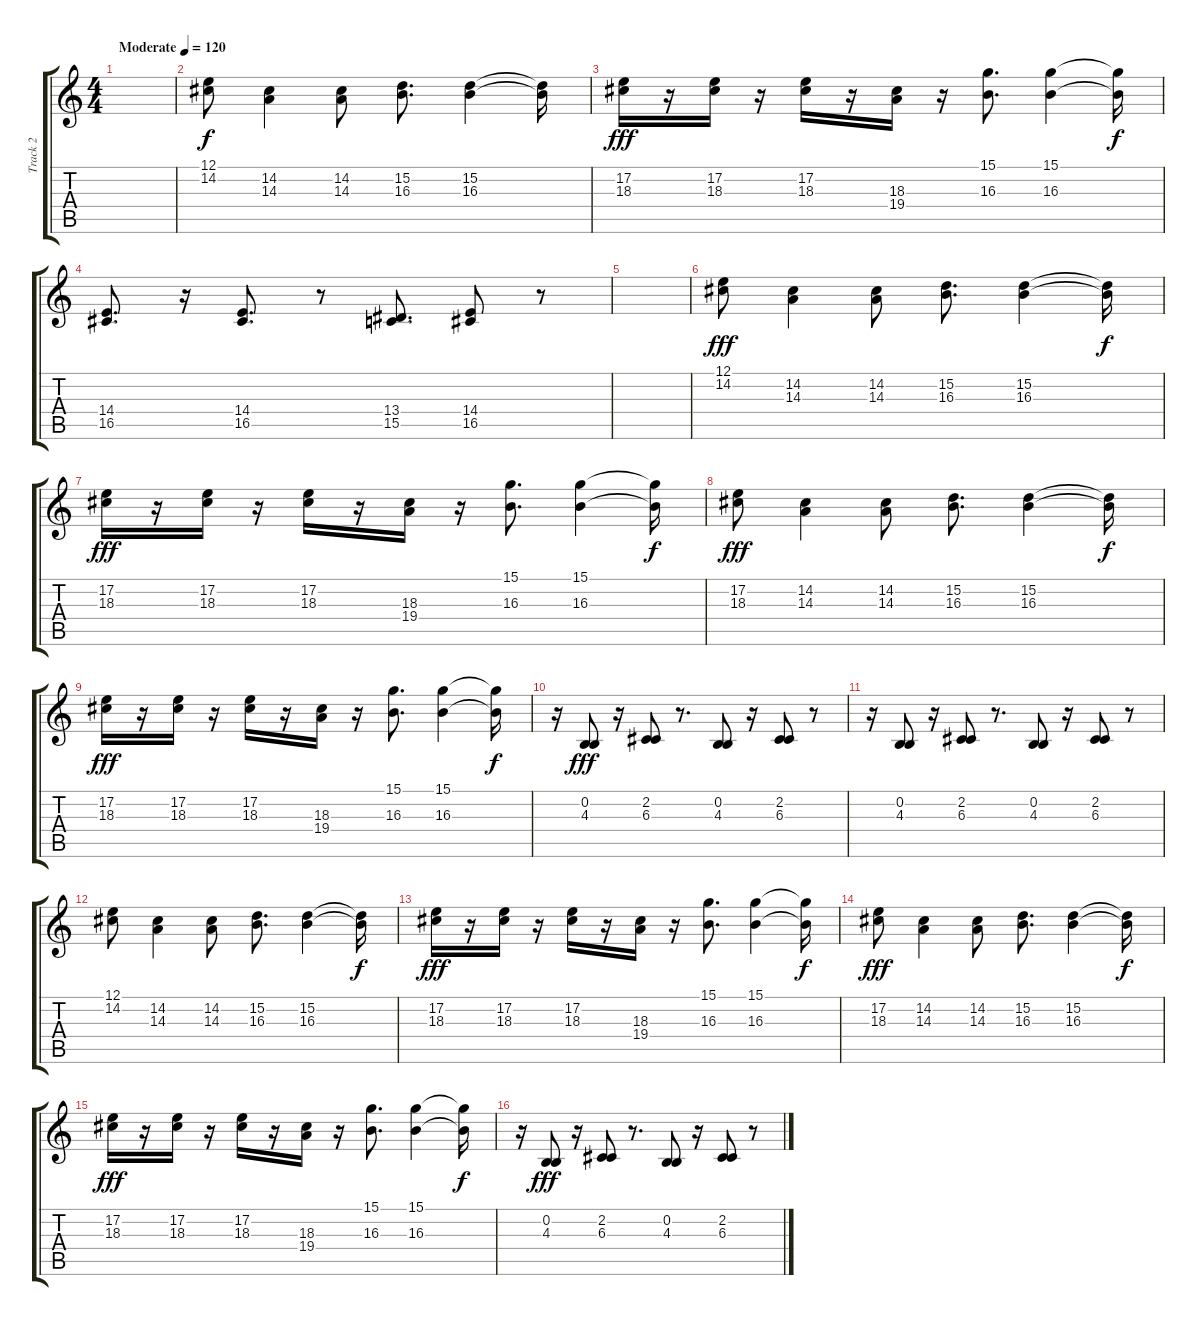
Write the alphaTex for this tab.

\track ("Track 2" "Track 2") {instrument lead2sawtooth}
\staff {score tabs}
\tuning (E4 B3 G3 D3 A2 E2) {hide}
\ts (4 4)
\tempo (120 "Moderate")
\clef g2
\ks c
|
(12.1 14.2).8 (14.2 14.3).4 (14.2 14.3).8 (15.2 16.3).8{d} (15.2 16.3).4 (15.2{t} 16.3{t}).16{dy f} |
(17.2 18.3).16{dy fff} r.16 (17.2 18.3).16 r.16 (17.2 18.3).16 r.16 (18.3 19.4).16 r.16 (15.1 16.3).8{d} (15.1 16.3).4 (15.1{t} 16.3{t}).16{dy f} |
(14.4 16.5).8{d} r.16 (14.4 16.5).8{d} r.8 (13.4 15.5).8{d} (14.4 16.5).8 r.8 |
|
(12.1 14.2).8{dy fff} (14.2 14.3).4 (14.2 14.3).8 (15.2 16.3).8{d} (15.2 16.3).4 (15.2{t} 16.3{t}).16{dy f} |
(17.2 18.3).16{dy fff} r.16 (17.2 18.3).16 r.16 (17.2 18.3).16 r.16 (18.3 19.4).16 r.16 (15.1 16.3).8{d} (15.1 16.3).4 (15.1{t} 16.3{t}).16{dy f} |
(17.2 18.3).8{dy fff} (14.2 14.3).4 (14.2 14.3).8 (15.2 16.3).8{d} (15.2 16.3).4 (15.2{t} 16.3{t}).16{dy f} |
(17.2 18.3).16{dy fff} r.16 (17.2 18.3).16 r.16 (17.2 18.3).16 r.16 (18.3 19.4).16 r.16 (15.1 16.3).8{d} (15.1 16.3).4 (15.1{t} 16.3{t}).16{dy f} |
r.16 (0.2 4.3).8{dy fff} r.16 (2.2 6.3).8 r.8{d} (0.2 4.3).8 r.16 (2.2 6.3).8 r.8 |
r.16 (0.2 4.3).8 r.16 (2.2 6.3).8 r.8{d} (0.2 4.3).8 r.16 (2.2 6.3).8 r.8 |
(12.1 14.2).8 (14.2 14.3).4 (14.2 14.3).8 (15.2 16.3).8{d} (15.2 16.3).4 (15.2{t} 16.3{t}).16{dy f} |
(17.2 18.3).16{dy fff} r.16 (17.2 18.3).16 r.16 (17.2 18.3).16 r.16 (18.3 19.4).16 r.16 (15.1 16.3).8{d} (15.1 16.3).4 (15.1{t} 16.3{t}).16{dy f} |
(17.2 18.3).8{dy fff} (14.2 14.3).4 (14.2 14.3).8 (15.2 16.3).8{d} (15.2 16.3).4 (15.2{t} 16.3{t}).16{dy f} |
(17.2 18.3).16{dy fff} r.16 (17.2 18.3).16 r.16 (17.2 18.3).16 r.16 (18.3 19.4).16 r.16 (15.1 16.3).8{d} (15.1 16.3).4 (15.1{t} 16.3{t}).16{dy f} |
r.16 (0.2 4.3).8{dy fff} r.16 (2.2 6.3).8 r.8{d} (0.2 4.3).8 r.16 (2.2 6.3).8 r.8
